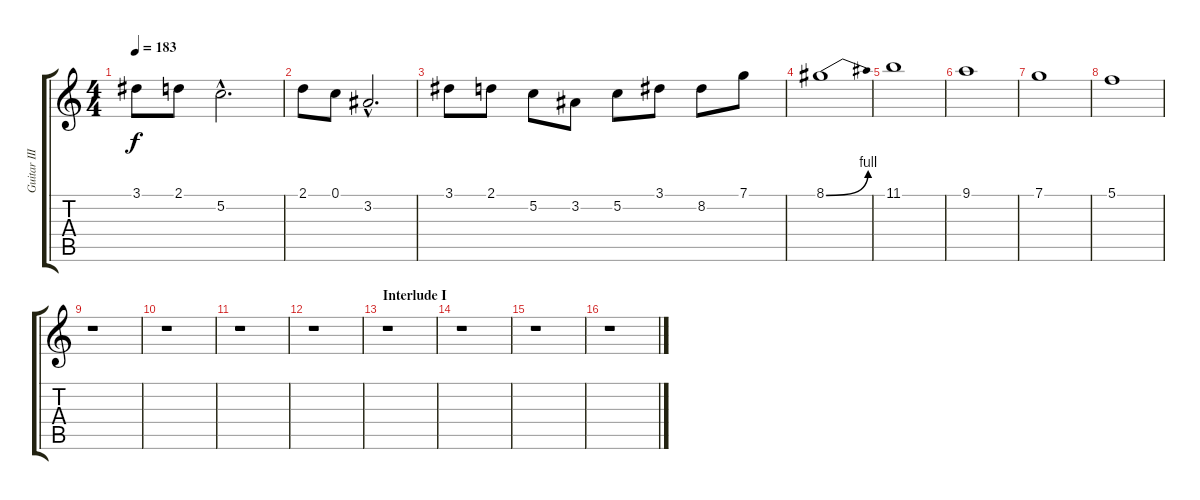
\track ("Guitar III" "Guitar III") {instrument distortionguitar}
\staff {score tabs}
\tuning (C4 G3 Eb3 Bb2 F2 C2) {hide}
\ts (4 4)
\tempo 183
\clef g2
\ks c
3.1.8{dy f} 2.1.8 5.2{hac}.2{d} |
2.1.8 0.1.8 3.2{hac}.2{d} |
3.1.8 2.1.8 5.2.8 3.2.8 5.2.8 3.1.8 8.2.8 7.1.8 |
8.1{be (bend 0 0 60 4)}.1 |
11.1.1 |
9.1.1{volume 10} |
7.1.1{volume 0} |
5.1.1 |
r.1 |
r.1 |
r.1 |
r.1 |
\section ("" "Interlude I")
r.1 |
r.1 |
r.1 |
r.1
